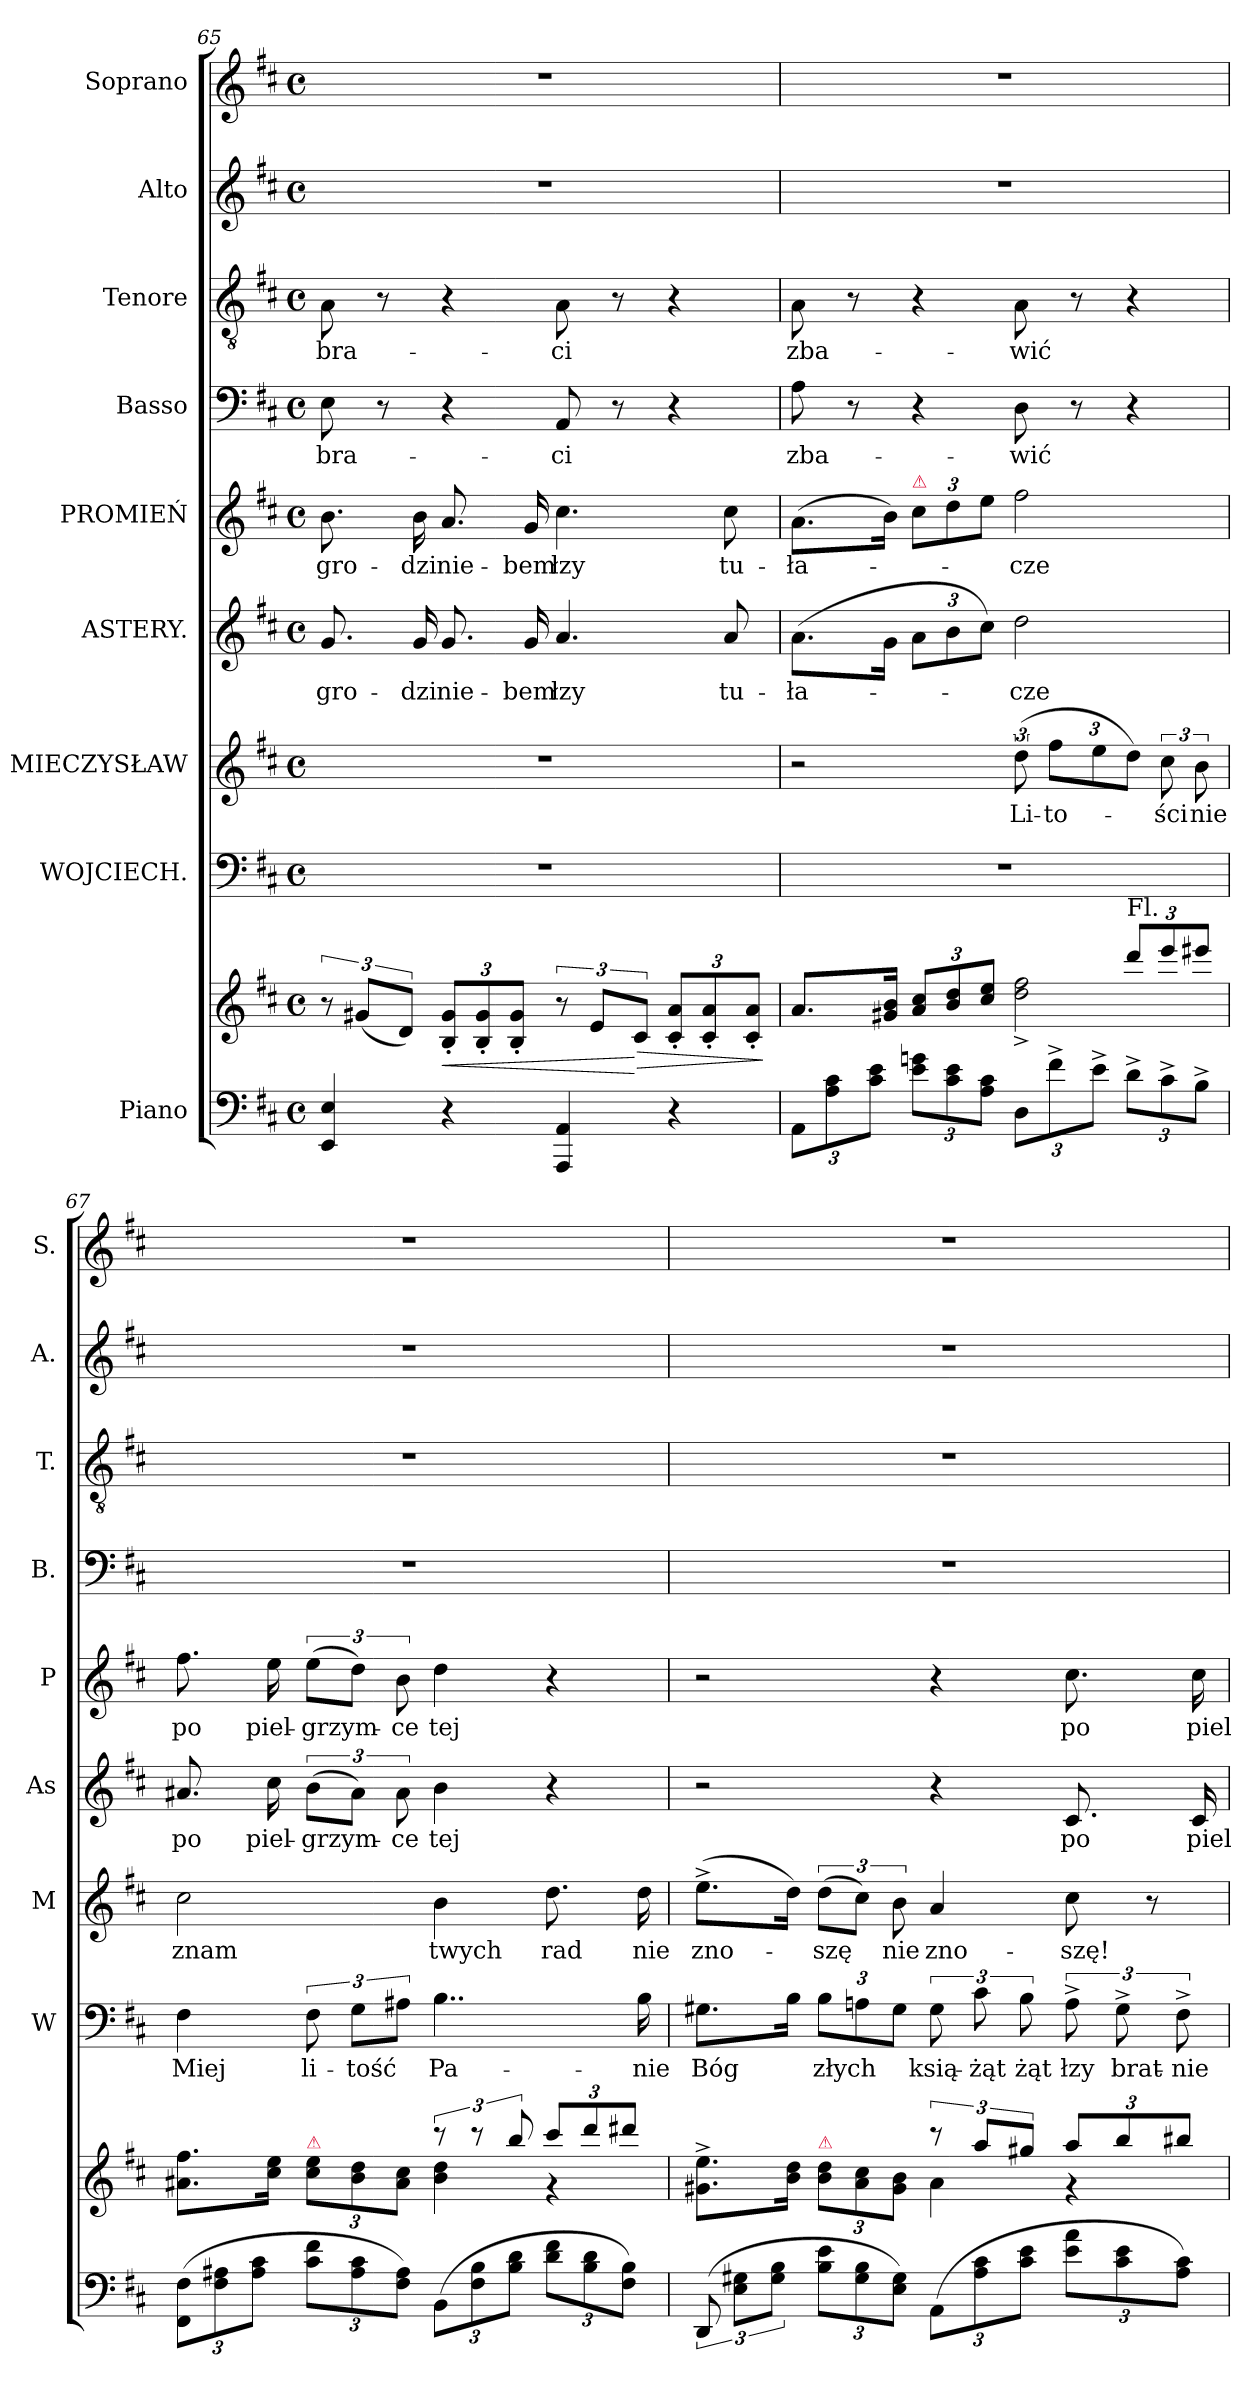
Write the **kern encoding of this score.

**kern	**kern	**dynam	**kern	**text	**kern	**text	**kern	**text	**kern	**text	**kern	**text	**kern	**text	**kern	**kern
*part9	*part9	*part9	*part8	*part8	*part7	*part7	*part6	*part6	*part5	*part5	*part4	*part4	*part3	*part3	*part2	*part1
*staff10	*staff9	*staff9/10	*staff8	*staff8	*staff7	*staff7	*staff6	*staff6	*staff5	*staff5	*staff4	*staff4	*staff3	*staff3	*staff2	*staff1
*I"Piano	*	*	*I"WOJCIECH.	*	*I"MIECZYSŁAW	*	*I"ASTERY.	*	*I"PROMIEŃ	*	*I"Basso	*	*I"Tenore	*	*I"Alto	*I"Soprano
*	*	*	*I'W	*	*I'M	*	*I'As	*	*I'P	*	*I'B.	*	*I'T.	*	*I'A.	*I'S.
*clefF4	*clefG2	*	*clefF4	*	*clefG2	*	*clefG2	*	*clefG2	*	*clefF4	*	*clefGv2	*	*clefG2	*clefG2
*k[f#c#]	*k[f#c#]	*	*k[f#c#]	*	*k[f#c#]	*	*k[f#c#]	*	*k[f#c#]	*	*k[f#c#]	*	*k[f#c#]	*	*k[f#c#]	*k[f#c#]
*D:	*D:	*	*D:	*	*D:	*	*D:	*	*D:	*	*D:	*	*D:	*	*D:	*D:
*M4/4	*M4/4	*	*M4/4	*	*M4/4	*	*M4/4	*	*M4/4	*	*M4/4	*	*M4/4	*	*M4/4	*M4/4
*met(c)	*met(c)	*	*met(c)	*	*met(c)	*	*met(c)	*	*met(c)	*	*met(c)	*	*met(c)	*	*met(c)	*met(c)
=65	=65	=65	=65	=65	=65	=65	=65	=65	=65	=65	=65	=65	=65	=65	=65	=65
4EE/ 4E/	12r	.	1r	.	1r	.	8.g/	-gro-	8.b\	-gro-	8E\	bra-	8A\	bra-	1r	1r
.	(12g#X/L	.	.	.	.	.	.	.	.	.	.	.	.	.	.	.
.	.	.	.	.	.	.	.	.	.	.	8r	.	8r	.	.	.
.	12d/J)	.	.	.	.	.	.	.	.	.	.	.	.	.	.	.
.	.	.	.	.	.	.	16g/	-dzi	16b\	-dzi	.	.	.	.	.	.
!	!	!LO:HP:b	!	!	!	!	!	!	!	!	!	!	!	!	!	!
4r	12B'/ 12g#'/L	<	.	.	.	.	8.g/	nie-	8.a/	nie-	4r	.	4r	.	.	.
.	12B'/ 12g#'/	.	.	.	.	.	.	.	.	.	.	.	.	.	.	.
.	12B'/ 12g#'/J	.	.	.	.	.	.	.	.	.	.	.	.	.	.	.
.	.	.	.	.	.	.	16g/	-bem	16g/	-bem	.	.	.	.	.	.
4AAA/ 4AA/	12r	.	.	.	.	.	4.a/	łzy	4.cc#\	łzy	8AA/	-ci	8A\	-ci	.	.
.	12e/L	.	.	.	.	.	.	.	.	.	.	.	.	.	.	.
.	.	.	.	.	.	.	.	.	.	.	8r	.	8r	.	.	.
!	!	!LO:HP:n=1:b	!	!	!	!	!	!	!	!	!	!	!	!	!	!
.	12c#/J	[ >	.	.	.	.	.	.	.	.	.	.	.	.	.	.
4r	12c#'/ 12a'/L	.	.	.	.	.	.	.	.	.	4r	.	4r	.	.	.
.	12c#'/ 12a'/	.	.	.	.	.	.	.	.	.	.	.	.	.	.	.
.	.	.	.	.	.	.	8a/	tu-	8cc#\	tu-	.	.	.	.	.	.
.	12c#'/ 12a'/J	.	.	.	.	.	.	.	.	.	.	.	.	.	.	.
.	.	]	.	.	.	.	.	.	.	.	.	.	.	.	.	.
=66	=66	=66	=66	=66	=66	=66	=66	=66	=66	=66	=66	=66	=66	=66	=66	=66
*	*^	*	*	*	*	*	*	*	*	*	*	*	*	*	*	*
12AA\L	8.a/L	2ryy	.	1r	.	2r	.	(8.a\L	-ła-	(8.a\L	-ła-	8A\	zba-	8A\	zba-	1r	1r
12A\ 12c#\	.	.	.	.	.	.	.	.	.	.	.	.	.	.	.	.	.
.	.	.	.	.	.	.	.	.	.	.	.	8r	.	8r	.	.	.
12c#\ 12e\J	.	.	.	.	.	.	.	.	.	.	.	.	.	.	.	.	.
.	16g#X/ 16b/Jk	.	.	.	.	.	.	16g\Jk	.	16b\Jk)	.	.	.	.	.	.	.
!	!	!	!	!	!	!	!	!	!	!LO:TX:a:color=crimson:t=⚠	!	!	!	!	!	!	!
12e\ 12gn\L	12a/ 12cc#/L	.	.	.	.	.	.	12a\L	.	12cc#\L	.	4r	.	4r	.	.	.
12c#\ 12e\	12b/ 12dd/	.	.	.	.	.	.	12b\	.	12dd\	.	.	.	.	.	.	.
12A\ 12c#\J	12cc#/ 12ee/J	.	.	.	.	.	.	12cc#\J)	.	12ee\J	.	.	.	.	.	.	.
12D\L	4ryy	2dd^\ 2ff#^\	.	.	.	(12dd\	Li-	2dd\	-cze	2ff#\	-cze	8D\	-wić	8A\	-wić	.	.
12f#^\	.	.	.	.	.	12ff#\L	-to-	.	.	.	.	.	.	.	.	.	.
.	.	.	.	.	.	.	.	.	.	.	.	8r	.	8r	.	.	.
12e^\J	.	.	.	.	.	12ee\	.	.	.	.	.	.	.	.	.	.	.
!	!LO:TX:a:t=Fl.	!	!	!	!	!	!	!	!	!	!	!	!	!	!	!	!
12d^\L	12ddd/L	.	.	.	.	12dd\J)	.	.	.	.	.	4r	.	4r	.	.	.
12c#^\	12eee/	.	.	.	.	12cc#\	-ści	.	.	.	.	.	.	.	.	.	.
12B^\J	12eee#X/J	.	.	.	.	12b\	nie	.	.	.	.	.	.	.	.	.	.
=67	=67	=67	=67	=67	=67	=67	=67	=67	=67	=67	=67	=67	=67	=67	=67	=67	=67
(12FF#\ 12F#\L	2ryy	8.a#X\ 8.ff#\L	.	4F#\	Miej	2cc#\	znam	8.a#X/	po	8.ff#\	po	1r	.	1r	.	1r	1r
12F#\ 12A#X\	.	.	.	.	.	.	.	.	.	.	.	.	.	.	.	.	.
12A#\ 12c#\J	.	.	.	.	.	.	.	.	.	.	.	.	.	.	.	.	.
.	.	16cc#\ 16ee\Jk	.	.	.	.	.	16cc#\	piel-	16ee\	piel-	.	.	.	.	.	.
!	!	!LO:TX:a:color=crimson:t=⚠	!	!	!	!	!	!	!	!	!	!	!	!	!	!	!
12c#\ 12f#\L	.	12cc#\ 12ee\L	.	12F#\	li-	.	.	(12b\L	-grzym-	(12ee\L	-grzym-	.	.	.	.	.	.
12A#\ 12c#\	.	12b\ 12dd\	.	12G\L	-tość	.	.	12a#\J)	.	12dd\J)	.	.	.	.	.	.	.
12F#\ 12A#\J)	.	12a#\ 12cc#\J	.	12A#X\J	.	.	.	12a#\	-ce	12b\	-ce	.	.	.	.	.	.
(12BB\L	12r	4b\ 4dd\	.	4..B\	Pa-	4b\	twych	4b\	tej	4dd\	tej	.	.	.	.	.	.
12F#\ 12B\	12r	.	.	.	.	.	.	.	.	.	.	.	.	.	.	.	.
12B\ 12d\J	12bb/	.	.	.	.	.	.	.	.	.	.	.	.	.	.	.	.
12d\ 12f#\L	12ccc#/L	4r	.	.	.	8.dd\	rad	4r	.	4r	.	.	.	.	.	.	.
12B\ 12d\	12ddd/	.	.	.	.	.	.	.	.	.	.	.	.	.	.	.	.
12F#\ 12B\J)	12ddd#X/J	.	.	.	.	.	.	.	.	.	.	.	.	.	.	.	.
.	.	.	.	16B\	-nie	16dd\	nie	.	.	.	.	.	.	.	.	.	.
=68	=68	=68	=68	=68	=68	=68	=68	=68	=68	=68	=68	=68	=68	=68	=68	=68	=68
(12DD/	2ryy	8.g#X^\ 8.ee^\L	.	8.G#X\L	Bóg	(8.ee^\L	zno-	2r	.	2r	.	1r	.	1r	.	1r	1r
12E\ 12G#X\L	.	.	.	.	.	.	.	.	.	.	.	.	.	.	.	.	.
12G#\ 12B\J	.	.	.	.	.	.	.	.	.	.	.	.	.	.	.	.	.
.	.	16b\ 16dd\Jk	.	16B\Jk	.	16dd\Jk)	.	.	.	.	.	.	.	.	.	.	.
!	!	!LO:TX:a:color=crimson:t=⚠	!	!	!	!	!	!	!	!	!	!	!	!	!	!	!
12B\ 12e\L	.	12b\ 12dd\L	.	12B\L	złych	(12dd\L	-szę	.	.	.	.	.	.	.	.	.	.
12G#\ 12B\	.	12a\ 12cc#\	.	12An\	.	12cc#\J)	.	.	.	.	.	.	.	.	.	.	.
12E\ 12G#\J)	.	12g#\ 12b\J	.	12G#\J	.	12b\	nie	.	.	.	.	.	.	.	.	.	.
(12AA\L	12r	4a\	.	12G#\	ksią-	4a/	zno-	4r	.	4r	.	.	.	.	.	.	.
12A\ 12c#\	12aa/L	.	.	12c#\	-żąt	.	.	.	.	.	.	.	.	.	.	.	.
12c#\ 12e\J	12gg#X/J	.	.	12B\	żąt	.	.	.	.	.	.	.	.	.	.	.	.
12e\ 12a\L	12aa/L	4r	.	12A^\	łzy	8cc#\	-szę!	8.c#/	po	8.cc#\	po	.	.	.	.	.	.
12c#\ 12e\	12bb/	.	.	12G#^\	brat-	.	.	.	.	.	.	.	.	.	.	.	.
.	.	.	.	.	.	8r	.	.	.	.	.	.	.	.	.	.	.
12A\ 12c#\J)	12bb#X/J	.	.	12F#^\	-nie	.	.	.	.	.	.	.	.	.	.	.	.
.	.	.	.	.	.	.	.	16c#/	piel-	16cc#\	piel-	.	.	.	.	.	.
*	*v	*v	*	*	*	*	*	*	*	*	*	*	*	*	*	*	*
=	=	=	=	=	=	=	=	=	=	=	=	=	=	=	=	=
*-	*-	*-	*-	*-	*-	*-	*-	*-	*-	*-	*-	*-	*-	*-	*-	*-
